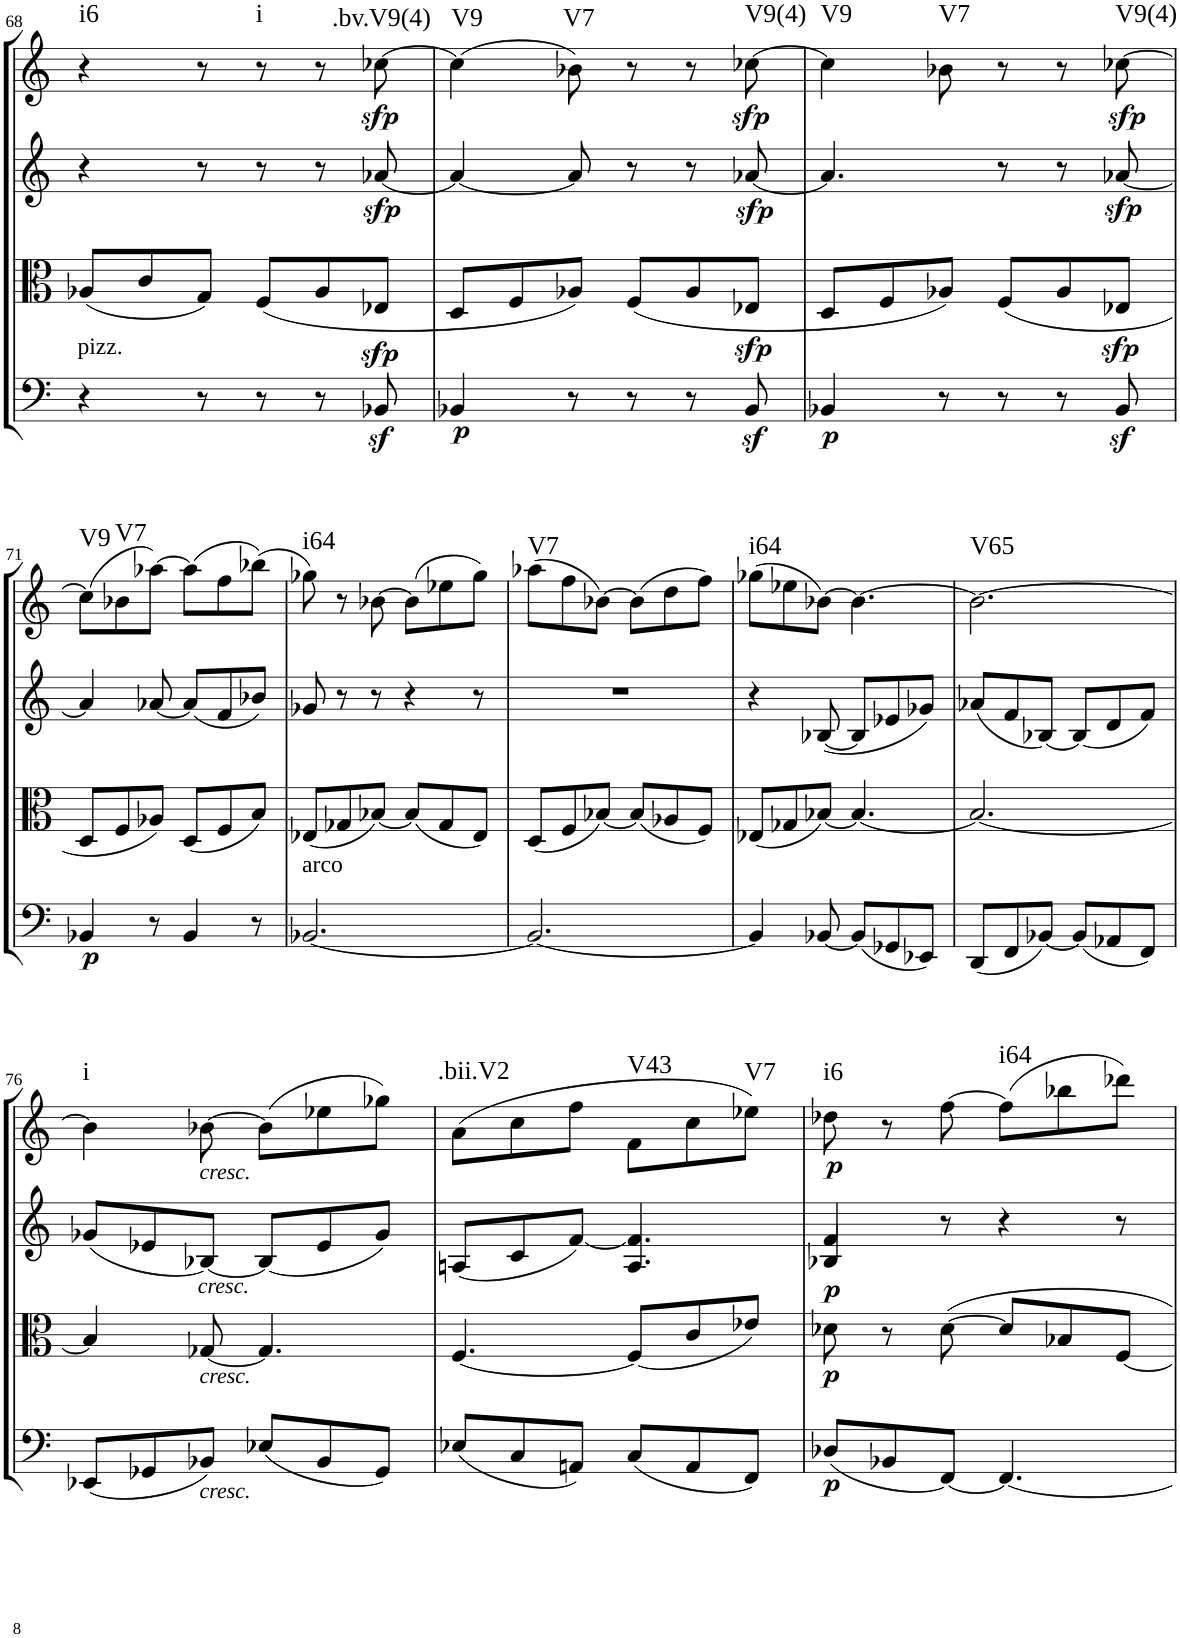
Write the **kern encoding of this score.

**kern	**dynam	**kern	**dynam	**kern	**dynam	**kern	**dynam	**harte
*part4	*part4	*part3	*part3	*part2	*part2	*part1	*part1	*part1
*staff4	*staff4	*staff3	*staff3	*staff2	*staff2	*staff1	*staff1	*
*I"Cello	*	*I"Viola	*	*I"2nd Violin	*	*I"1st Violin	*	*
*	*	*I'Vla	*	*I'Vln	*	*I'Vln	*	*
!!LO:PB:g=z
*clefF4	*	*clefC3	*	*clefG2	*	*clefG2	*	*
*k[]	*	*k[]	*	*k[]	*	*k[]	*	*
*M6/8	*	*M6/8	*	*M6/8	*	*M6/8	*	*
=68	=68	=68	=68	=68	=68	=68	=68	=68
!LO:TX:a:t=pizz.	!	!	!	!	!	!	!	!LO:H:kt=i6
4r	.	(8A-X/L	.	4r	.	4r	.	N
.	.	8c/	.	.	.	.	.	.
8r	.	8G/J)	.	8r	.	8r	.	.
!	!	!	!	!	!	!	!	!LO:H:kt=i
8r	.	(8F/L	.	8r	.	8r	.	N
8r	.	8A-/	.	8r	.	8r	.	.
!	!LO:DY:a	!	!	!	!LO:DY:b	!	!LO:DY:b	!LO:H:kt=.bv.V9(4)
8BB-Xz</	sfp	8E-X/J	.	[8a-X/	sfp	[8cc-X\	sfp	N
=69	=69	=69	=69	=69	=69	=69	=69	=69
!	!LO:DY:b	!	!	!	!	!	!	!LO:H:kt=V9
4BB-X/	p	8D/L	.	4a-/_	.	(4cc-\]	.	N
.	.	8F/	.	.	.	.	.	.
!	!	!	!	!	!	!	!	!LO:H:kt=V7
8r	.	8A-X/J)	.	8a-/]	.	8b-X\)	.	N
8r	.	(8F/L	.	8r	.	8r	.	.
8r	.	8A-/	.	8r	.	8r	.	.
!	!LO:DY:a	!	!	!	!LO:DY:b	!	!LO:DY:b	!LO:H:kt=V9(4)
8BB-z</	sfp	8E-X/J	.	[8a-X/	sfp	[8cc-X\	sfp	N
=70	=70	=70	=70	=70	=70	=70	=70	=70
!	!LO:DY:b	!	!	!	!	!	!	!LO:H:kt=V9
4BB-X/	p	8D/L	.	4.a-/]	.	4cc-\]	.	N
.	.	8F/	.	.	.	.	.	.
!	!	!	!	!	!	!	!	!LO:H:kt=V7
8r	.	8A-X/J)	.	.	.	8b-X\	.	N
8r	.	(8F/L	.	8r	.	8r	.	.
8r	.	8A-/	.	8r	.	8r	.	.
!	!	!	!LO:DY:b	!	!LO:DY:b	!	!	!
!	!	!	!	!	!LO:DY:n=1:a	!	!	!LO:H:kt=V9(4)
8BB-z</	.	8E-X/J	sfp	[8a-X/	sfp sfp	[8cc-X\	.	N
!!LO:LB:g=z
=71	=71	=71	=71	=71	=71	=71	=71	=71
!	!LO:DY:b	!	!	!	!	!	!	!LO:H:kt=V9
4BB-X/	p	8D/L	.	4a-/]	.	(8cc-\L]	.	N
!	!	!	!	!	!	!	!	!LO:H:kt=V7
.	.	8F/	.	.	.	8b-X\	.	N
8r	.	8A-X/J)	.	[8a-X/	.	[8aa-X\J)	.	.
4BB-/	.	(8D/L	.	(8a-/L]	.	(8aa-\L]	.	.
.	.	8F/	.	8f/	.	8ff\	.	.
8r	.	8B/J)	.	8b-X/J)	.	(8bb-X\J)	.	.
=72	=72	=72	=72	=72	=72	=72	=72	=72
!LO:TX:a:t=arco	!	!	!	!	!	!	!	!LO:H:kt=i64
[2.BB-X/	.	(8E-X/L	.	8g-X/	.	8gg-X\)	.	N
.	.	8G-X/	.	8r	.	8r	.	.
.	.	[8B-X/J)	.	8r	.	[8b-X\	.	.
.	.	(8B-/L]	.	4r	.	(8b-\L]	.	.
.	.	8G-/	.	.	.	8ee-X\	.	.
.	.	8E-/J)	.	8r	.	8gg-\J)	.	.
=73	=73	=73	=73	=73	=73	=73	=73	=73
!	!	!	!	!	!	!	!	!LO:H:kt=V7
2.BB-/_	.	(8D/L	.	2.r	.	(8aa-X\L	.	N
.	.	8F/	.	.	.	8ff\	.	.
.	.	[8B-X/J)	.	.	.	[8b-X\J)	.	.
.	.	(8B-/L]	.	.	.	(8b-\L]	.	.
.	.	8A-X/	.	.	.	8dd\	.	.
.	.	8F/J)	.	.	.	8ff\J)	.	.
=74	=74	=74	=74	=74	=74	=74	=74	=74
!	!	!	!	!	!	!	!	!LO:H:kt=i64
4BB-/]	.	(8E-X/L	.	4r	.	(8gg-X\L	.	N
.	.	8G-X/	.	.	.	8ee-X\	.	.
[8BB-X/	.	[8B-X/J)	.	([8B-X/	.	[8b-X\J)	.	.
(8BB-/L]	.	4.B-/_	.	8B-/L]	.	4.b-\_	.	.
8GG-X/	.	.	.	8e-X/	.	.	.	.
8EE-X/J)	.	.	.	8g-X/J)	.	.	.	.
=75	=75	=75	=75	=75	=75	=75	=75	=75
!	!	!	!	!	!	!	!	!LO:H:kt=V65
(8DD/L	.	2.B-/_	.	(8a-X/L	.	2.b-\_	.	N
8FF/	.	.	.	8f/	.	.	.	.
[8BB-X/J)	.	.	.	[8B-X/J)	.	.	.	.
(8BB-/L]	.	.	.	(8B-/L]	.	.	.	.
8AA-X/	.	.	.	8d/	.	.	.	.
8FF/J)	.	.	.	8f/J)	.	.	.	.
!!LO:LB:g=z
=76	=76	=76	=76	=76	=76	=76	=76	=76
!	!	!	!	!	!	!	!	!LO:H:kt=i
(8EE-X/L	.	4B-/]	.	(8g-X/L	.	4b-\]	.	N
8GG-X/	.	.	.	8e-X/	.	.	.	.
!	!	!	!	!	!	!LO:TX:b:i:t=cresc.	!	!
!	!	!	!	!LO:TX:b:i:t=cresc.	!	!	!	!
!	!	!LO:TX:b:i:t=cresc.	!	!	!	!	!	!
!LO:TX:b:i:t=cresc.	!	!	!	!	!	!	!	!
8BB-X/J)	.	[8G-X/	.	[8B-X/J)	.	[8b-X\	.	.
(8E-X/L	.	4.G-/]	.	(8B-/L]	.	(8b-\L]	.	.
8BB-/	.	.	.	8e-/	.	8ee-X\	.	.
8GG-/J)	.	.	.	8g-/J)	.	8gg-X\J)	.	.
=77	=77	=77	=77	=77	=77	=77	=77	=77
!	!	!	!	!	!	!	!	!LO:H:kt=.bii.V2
(8E-X/L	.	[4.F/	.	(8An/L	.	(8a\L	.	N
8C/	.	.	.	8c/	.	8cc\	.	.
8AAn/J)	.	.	.	[8f/J)	.	8ff\J	.	.
!	!	!	!	!	!	!	!	!LO:H:kt=V43
(8C/L	.	(8F/L]	.	4.A/ 4.f/]	.	8f\L	.	N
8AA/	.	8c/	.	.	.	8cc\	.	.
!	!	!	!	!	!	!	!	!LO:H:kt=V7
8FF/J)	.	8e-X/J)	.	.	.	8ee-X\J)	.	N
=78	=78	=78	=78	=78	=78	=78	=78	=78
*	*	*	*	*^	*	*	*	*
!	!LO:DY:b	!	!LO:DY:b	!	!	!	!	!	!
!	!	!	!LO:DY:n=1:a	!	!	!	!	!LO:DY:b	!LO:H:kt=i6
(8D-X/L	p	8d-X\	p p	4B-X/	4f/	.	8dd-X\	p	N
8BB-X/	.	8r	.	.	.	.	8r	.	.
[8FF/J)	.	[8d-\	.	8r	2ryy	.	[8ff\	.	.
!	!	!	!	!	!	!	!	!	!LO:H:kt=i64
4.FF/_	.	8d-/L]	.	4r	.	.	(8ff\L]	.	N
.	.	8B-X/	.	.	.	.	8bb-X\	.	.
.	.	[8F/J	.	8r	.	.	8ddd-X\J)	.	.
*	*	*	*	*v	*v	*	*	*	*
=	=	=	=	=	=	=	=	=
*-	*-	*-	*-	*-	*-	*-	*-	*-
